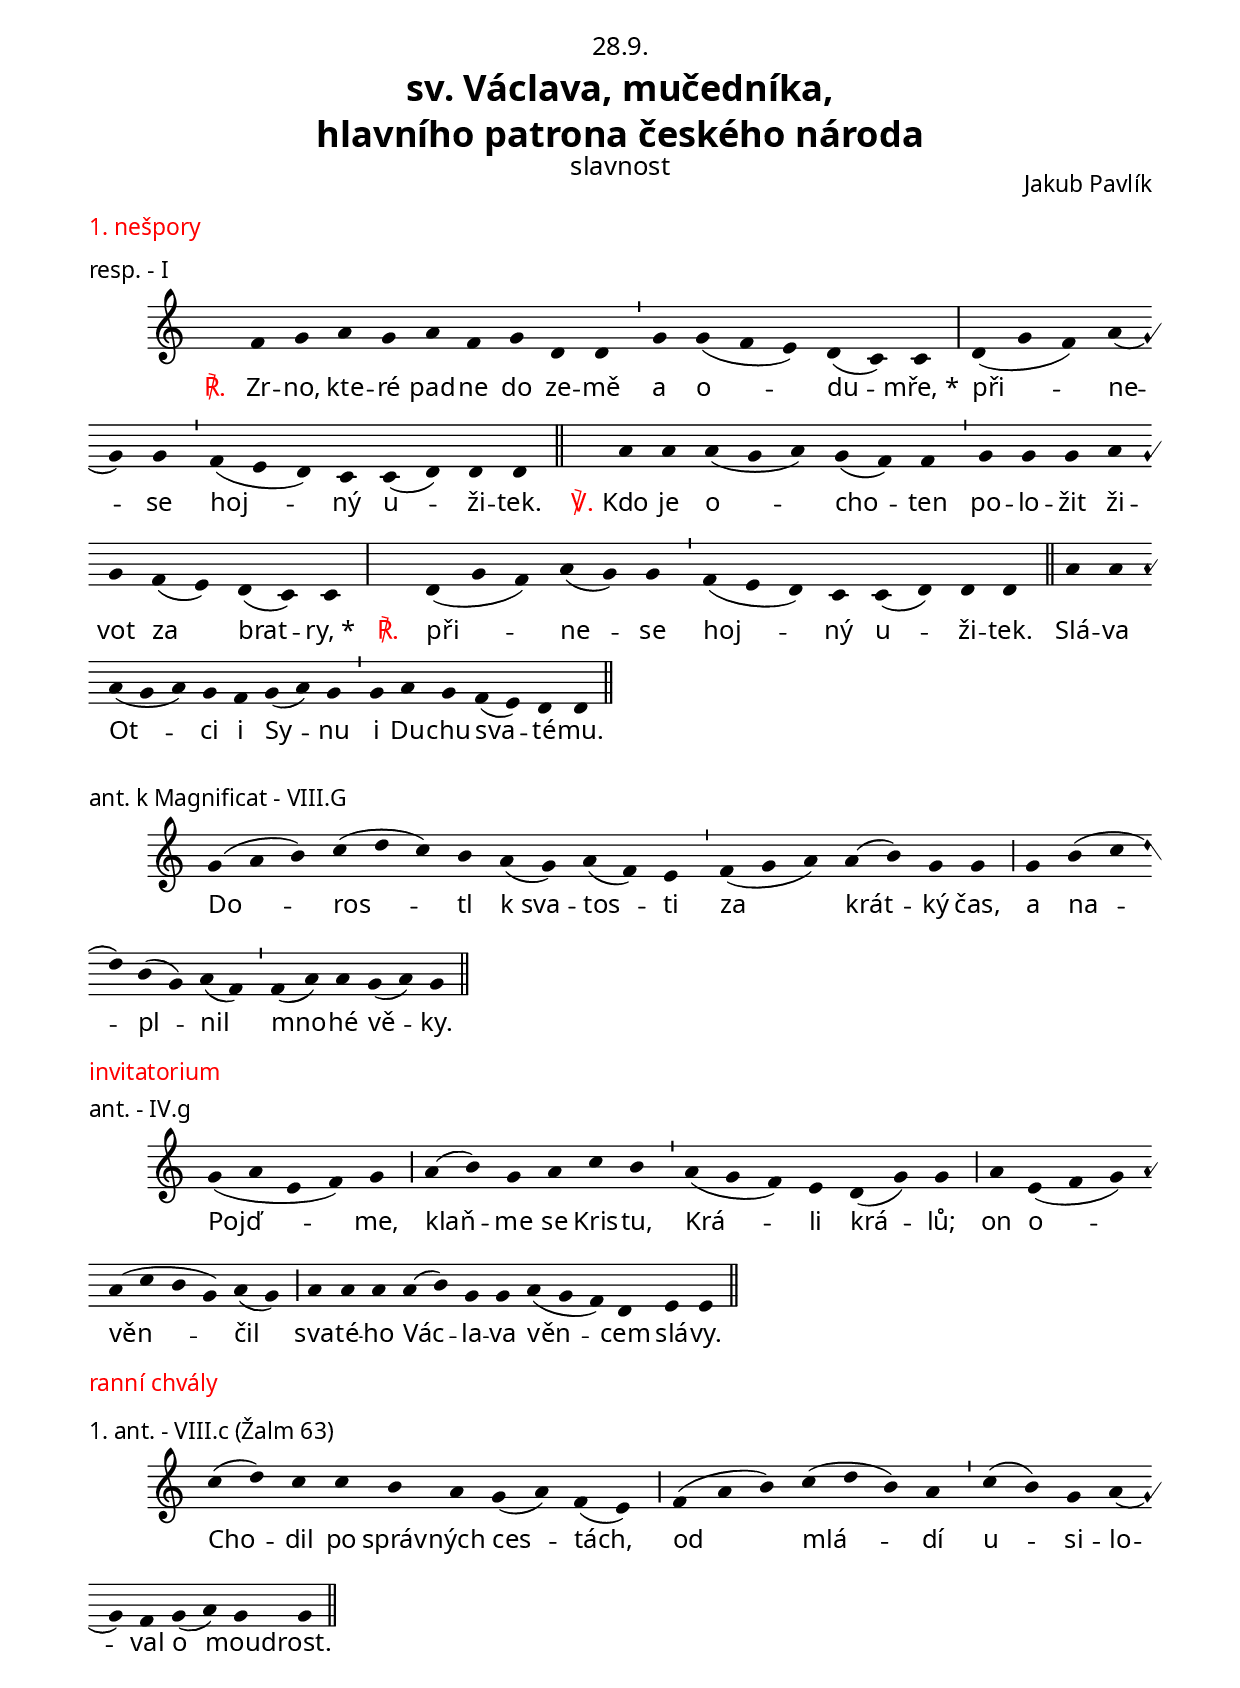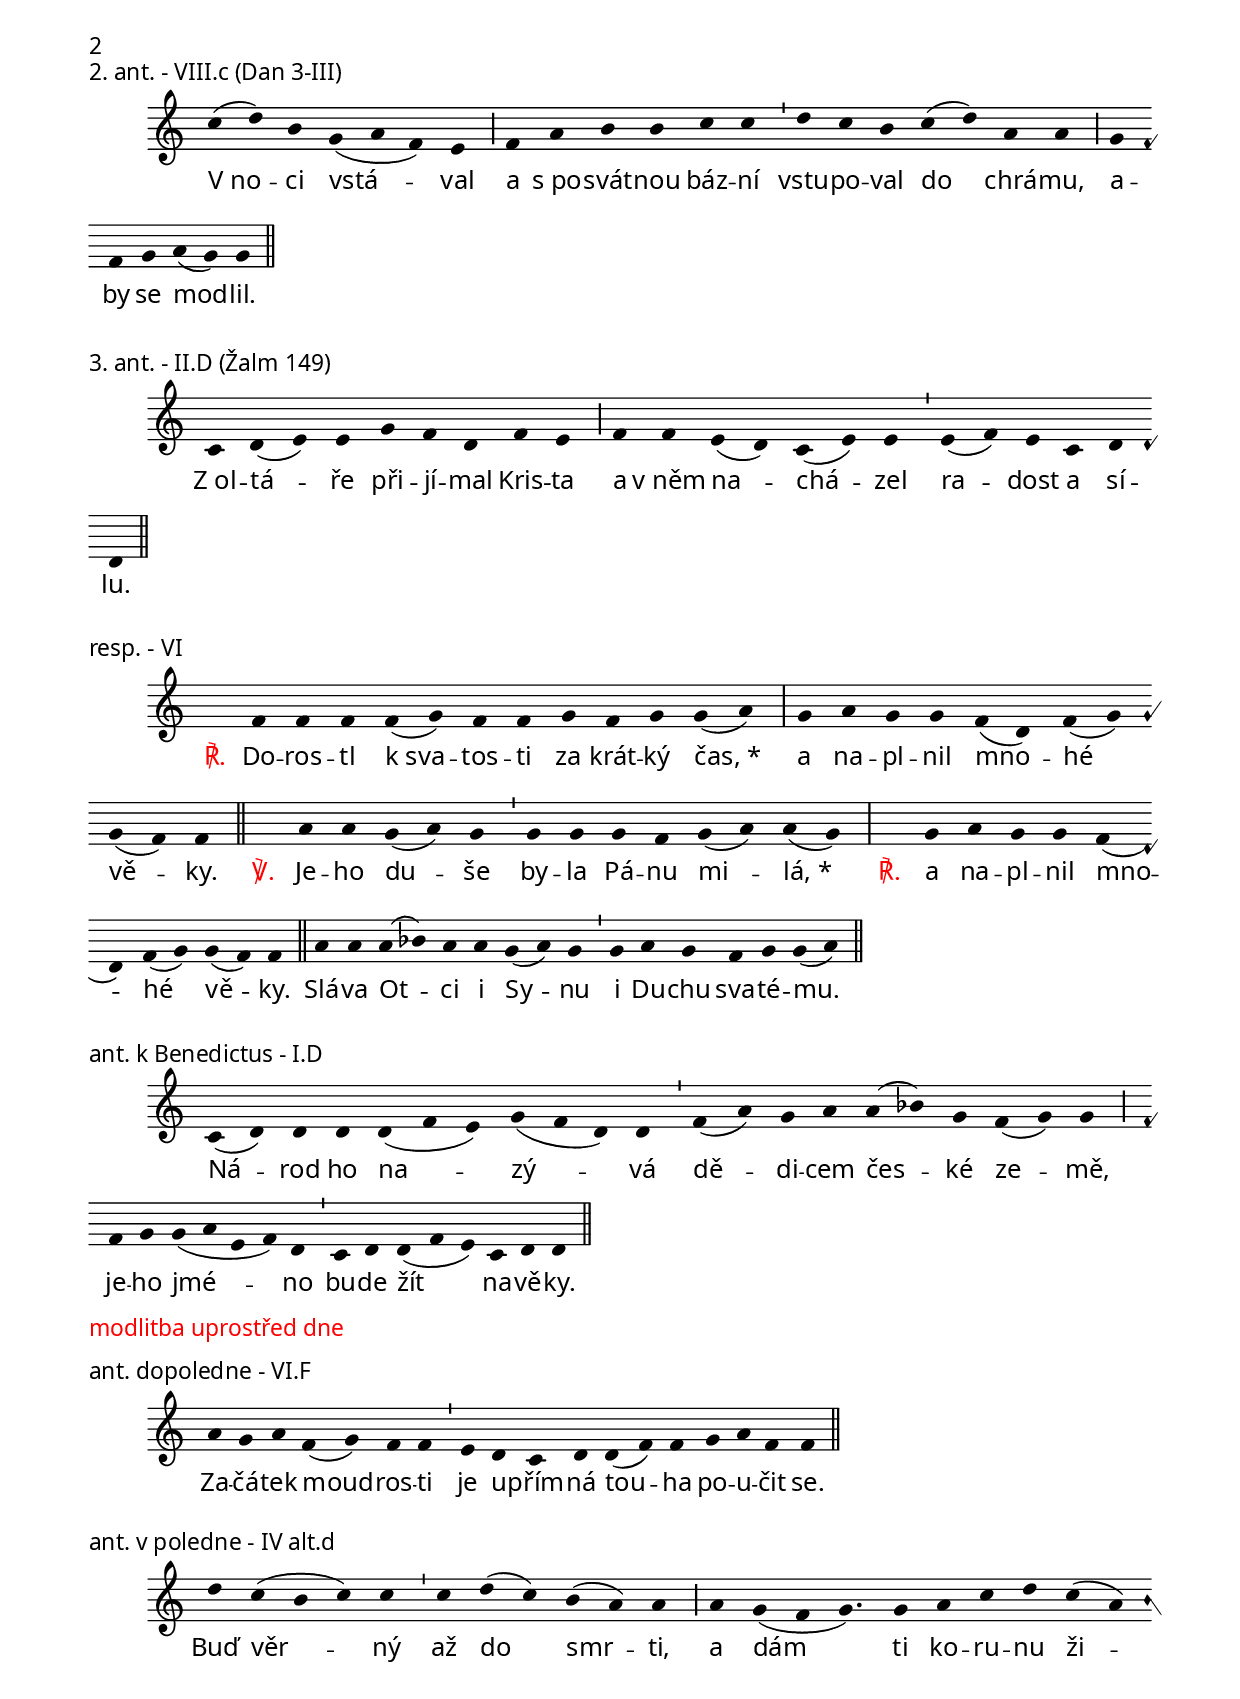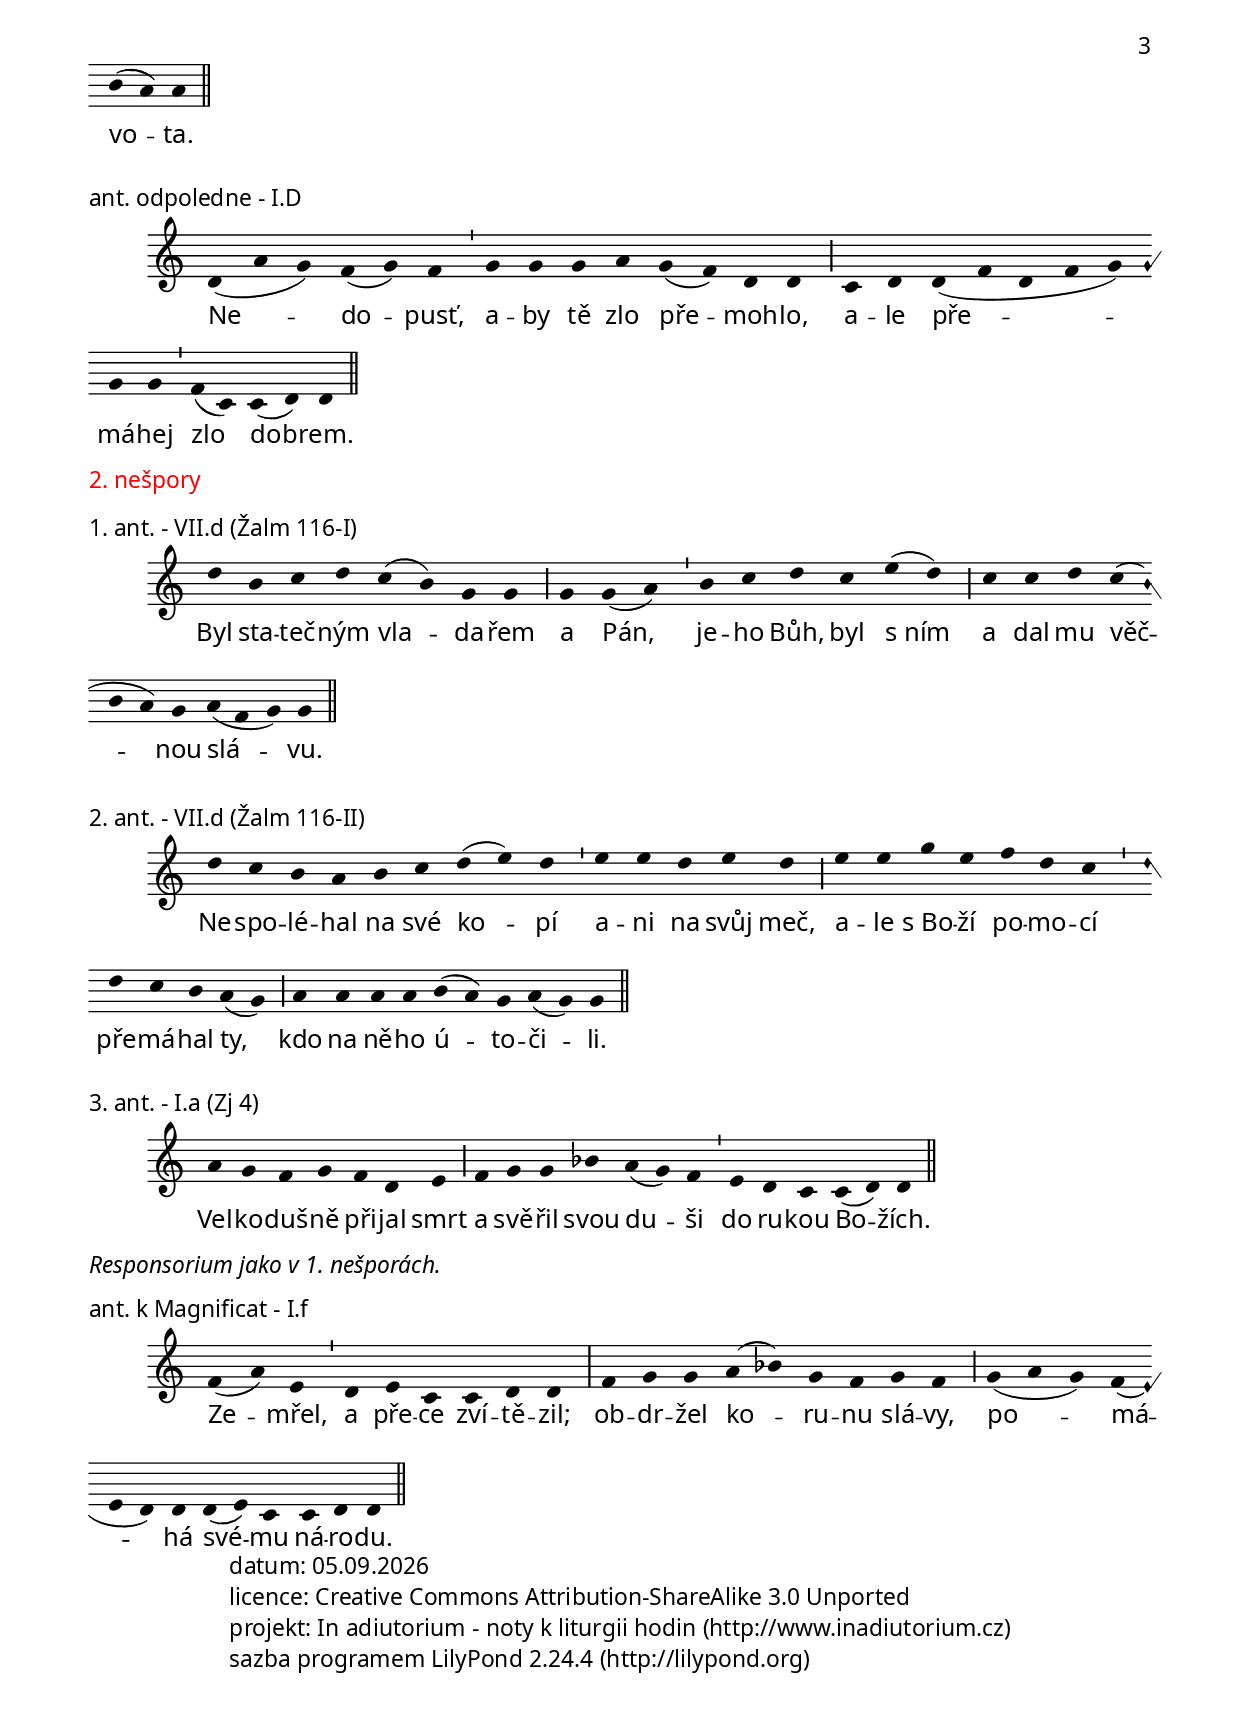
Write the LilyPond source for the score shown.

\version "2.15.40"

\include "../spolecne.ly"
\include "../dilyresponsorii.ly"

\header {
  title = \markup\titleSvatek
            \center-column{ "sv. Václava, mučedníka,"
            "hlavního patrona českého národa" }
            slavnost
            28.9.
  composer = "Jakub Pavlík"
}

\markup {\nadpisHodinka {"1. nešpory"}}

\score {
  \relative c' {
    \choralniRezim
    
    % R
    \neviditelna f
    f4 g a g a f g d d \barMin g g( f e) d( c) c \barMax
    d( g f) a( g) g \barMin f( e d) c c( d) d d \barFinalis
    % V
    \neviditelna g
    a4 a a( g a) g( f) f \barMin g g g a g f( e) d( c) c \barMax
    % R
    \neviditelna a
    d( g f) a( g) g \barMin f( e d) c c( d) d d \barFinalis
    % Slava
    a'4 a a( g a) g f g( a) g \barMin g a g f( e) d d \barFinalis
  }
  \addlyrics {
    \Response Zr -- no, kte -- ré pad -- ne do ze -- mě a o -- du -- mře,_*
    při -- ne -- se hoj -- ný u -- ži -- tek.
    \Verse Kdo je o -- cho -- ten po -- lo -- žit ži -- vot za brat -- ry,_*
    \Response při -- ne -- se hoj -- ný u -- ži -- tek.
    \textRespDoxologie
  }
  \header {
    quid = "resp."
    modus = "I"
    id = ""
    piece = \markup {\sestavTitulekResp}
  }
}

\score {
  \relative c'' {
    \choralniRezim
    g4( a b) c( d c) b a( g) a( f) e \barMin f( g a) a( b) g g \barMaior
    g b( c d) b( g) a( f) \barMin f( a) a g( a) g \barFinalis
  }
  \addlyrics {
    Do -- ros -- tl k_sva -- tos -- ti za krát -- ký čas,
    a na -- pl -- nil mno -- hé vě -- ky.
  }
  \header {
    quid = "ant. k Magnificat"
    modus = "VIII"
    differentia = "G" 
    psalmus = ""
    id = ""
    piece = \markup {\sestavTitulekBezZalmu}
  }
}

\markup {\nadpisHodinka {"invitatorium"}}

\score {
  \relative c'' {
    \choralniRezim
    g4( a e f) g \barMaior a( b) g a c b \barMin a( g f) e d( g) g \barMaior
    a e( f g) a( c b g) a( g) \barMaior
    a a a a( b) g g a( g f) d e e \barFinalis
  }
  \addlyrics {
    Pojď -- me, klaň -- me se Kris -- tu, Krá -- li krá -- lů;
    on o -- věn -- čil 
    sva -- té -- ho Vác -- la -- va
    věn -- cem slá -- vy.
  }
  \header {
    quid = "ant."
    modus = "IV"
    differentia = "g" 
    psalmus = ""
    id = ""
    piece = \markup {\sestavTitulekBezZalmu}
  }
}

\markup {\nadpisHodinka {"ranní chvály"}}

\score {
  \relative c'' {
    \choralniRezim
    c4( d) c c b a g( a) f( e) \barMaior
    f( a b) c( d b) a \barMin c( b) g a( g) f g( a) g g \barFinalis
  }
  \addlyrics {
    Cho -- dil po správ -- ných ces -- tách,
    od mlá -- dí u -- si -- lo -- val o moud -- rost.
  }
  \header {
    quid = "1. ant."
    modus = "VIII"
    differentia = "c" 
    psalmus = "Žalm 63"
    id = ""
    piece = \markup {\sestavTitulek}
  }
}

\score {
  \relative c'' {
    \choralniRezim
    c4( d) b g( a f) e \barMaior
    f4 a b b c c \barMin d c b c( d) a a \barMaior
    g f g a( g) g \barFinalis
  }
  \addlyrics {
    V_no -- ci vstá -- val
    a s_po -- svát -- nou báz -- ní vstu -- po -- val do chrá -- mu,
    a -- by se mod -- lil.
  }
  \header {
    quid = "2. ant."
    modus = "VIII"
    differentia = "c" 
    psalmus = "Dan 3-III"
    id = ""
    piece = \markup {\sestavTitulek}
  }
}

\score {
  \relative c' {
    \choralniRezim
    c4 d( e) e g f d f e \barMaior
    f f e( d) c( e) e \barMin e( f) e c d d \barFinalis 
  }
  \addlyrics {
    Z_ol -- tá -- ře při -- jí -- mal Kris -- ta
    a v_něm na -- chá -- zel ra -- dost a sí -- lu.
  }
  \header {
    quid = "3. ant."
    modus = "II"
    differentia = "D" 
    psalmus = "Žalm 149"
    id = ""
    piece = \markup {\sestavTitulek}
  }
}

\score {
  \relative c' {
    \choralniRezim
    
    % R
    \neviditelna f
    f4 f f f( g) f f g f g g( a) \barMax
    g a g g f( d) f( g) g( f) f \barFinalis
    % V
    \neviditelna a
    a a g( a) g \barMin g g g f g( a) a( g) \barMax
    % R
    \neviditelna a
    g a g g f( d) f( g) g( f) f \barFinalis
    % Slava
    \respVIdoxologie \barFinalis
  }
  \addlyrics {
    \Response Do -- ros -- tl k_sva -- tos -- ti za krát -- ký čas,_*
    a na -- pl -- nil mno -- hé vě -- ky.
    \Verse Je -- ho du -- še by -- la Pá -- nu mi -- lá,_*
    \Response a na -- pl -- nil mno -- hé vě -- ky.
    \textRespDoxologie
  }
  \header {
    quid = "resp."
    modus = "VI"
    id = ""
    piece = \markup {\sestavTitulekResp}
  }
}

\score {
  \relative c' {
    \choralniRezim
    c4( d) d d d( f e) g( f d) d \barMin
    f( a) g a a( bes) g f( g) g \barMaior
    f g g( a e f) d \barMin c d d( f e) c d d \barFinalis
  }
  \addlyrics {
    Ná -- rod ho na -- zý -- vá 
    dě -- di -- cem čes -- ké ze -- mě,
    je -- ho jmé -- no bu -- de žít na -- vě -- ky.
  }
  \header {
    quid = "ant. k Benedictus"
    modus = "I"
    differentia = "D" 
    psalmus = ""
    id = ""
    piece = \markup {\sestavTitulekBezZalmu}
  }
}

\markup {\nadpisHodinka {"modlitba uprostřed dne"}}

\score {
  \relative c'' {
    \choralniRezim
    a4 g a f( g) f f \barMin
    e d c d d( f) f g a f f \barFinalis
  }
  \addlyrics {
    Za -- čá -- tek moud -- ros -- ti
    je u -- přím -- ná tou -- ha po -- u -- čit se.
  }
  \header {
    quid = "ant. dopoledne"
    modus = "VI"
    differentia = "F" 
    psalmus = ""
    id = ""
    piece = \markup {\sestavTitulekBezZalmu}
  }
}

\score {
  \relative c'' {
    \choralniRezim
    d4 c( b c) c \barMin c d( c) b( a) a \barMaior
    a g( f g4.) g4 a c d c( a) b( a) a \barFinalis
  }
  \addlyrics {
    Buď věr -- ný až do smr -- ti,
    a dám ti ko -- ru -- nu ži -- vo -- ta.
  }
  \header {
    quid = "ant. v poledne"
    modus = "IV alt"
    differentia = "d" 
    psalmus = ""
    id = ""
    fons = "Jana Sarkandra, k Magnificat; konec upraven"
    piece = \markup {\sestavTitulekBezZalmu}
  }
}

\score {
  \relative c' {
    \choralniRezim
    d4( a' g) f( g) f \barMin g g g a g( f) d d \barMaior
    c d d( f d f g) g g \barMin f( c) c( d) d \barFinalis
  }
  \addlyrics {
    Ne -- do -- pusť, a -- by tě zlo pře -- moh -- lo,
    a -- le pře -- má -- hej zlo dob -- rem.
  }
  \header {
    quid = "ant. odpoledne"
    modus = "I"
    differentia = "D" 
    psalmus = ""
    id = ""
    piece = \markup {\sestavTitulekBezZalmu}
  }
}

\markup {\nadpisHodinka {"2. nešpory"}}

\score {
  \relative c'' {
    \choralniRezim
    d4 b c d c( b) g g \barMaior
    g g( a) \barMin b c d c e( d) \barMaior
    c c d c( b a) g a( f g) g \barFinalis
  }
  \addlyrics {
    Byl sta -- teč -- ným vla -- da -- řem
    a Pán, je -- ho Bůh, byl s_ním
    a dal mu věč -- nou slá -- vu.
  }
  \header {
    quid = "1. ant."
    modus = "VII"
    differentia = "d" 
    psalmus = "Žalm 116-I"
    id = ""
    piece = \markup {\sestavTitulek}
  }
}

\score {
  \relative c'' {
    \choralniRezim
    d4 c b a b c d( e) d \barMin
    e e d e d \barMaior
    e e g e f d c \barMin d c b a( g) \barMaior
    a a a a b( a) g a( g) g \barFinalis
  }
  \addlyrics {
    Ne -- spo -- lé -- hal na své ko -- pí
    a -- ni na svůj meč,
    a -- le s_Bo -- ží po -- mo -- cí pře -- má -- hal ty,
    kdo na ně -- ho ú -- to -- či -- li.
  }
  \header {
    quid = "2. ant."
    modus = "VII"
    differentia = "d" 
    psalmus = "Žalm 116-II"
    id = ""
    piece = \markup {\sestavTitulek}
  }
}

\score {
  \relative c'' {
    \choralniRezim
    a4 g f g f d e \barMaior
    f g g bes a( g) f \barMin e d c c( d) d \barFinalis
  }
  \addlyrics {
    Vel -- ko -- duš -- ně při -- jal smrt
    a svě -- řil svou du -- ši do ru -- kou Bo -- žích.
  }
  \header {
    quid = "3. ant."
    modus = "I"
    differentia = "a" 
    psalmus = "Zj 4"
    id = ""
    piece = \markup {\sestavTitulek}
  }
}

\markup\italic{Responsorium jako v 1. nešporách.}

\score {
  \relative c' {
    \choralniRezim
    f4( a) e \barMin d e c c d d \barMax
    f g g a( bes) g f g f \barMaior
    g( a g) f( e d) d d( e) c c d d \barFinalis
  }
  \addlyrics {
    Ze -- mřel, a pře -- ce zví -- tě -- zil;
    ob -- dr -- žel ko -- ru -- nu slá -- vy,
    po -- má -- há své -- mu ná -- ro -- du.
  }
  \header {
    quid = "ant. k Magnificat"
    modus = "I"
    differentia = "f" 
    psalmus = ""
    id = ""
    piece = \markup {\sestavTitulekBezZalmu}
  }
}